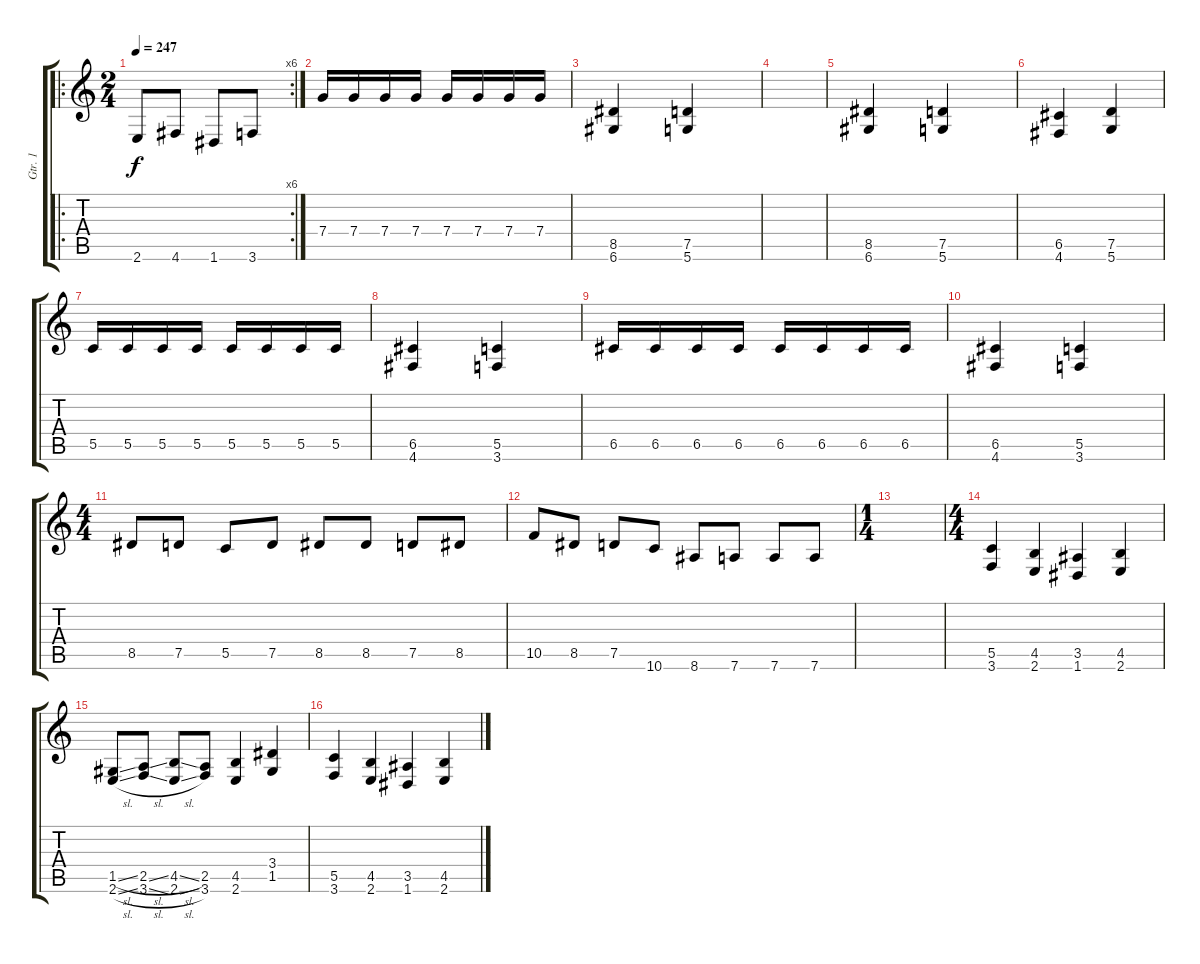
\track ("Gtr. 1" "Gtr. 1") {instrument distortionguitar}
\staff {score tabs}
\tuning (D4 A3 F3 C3 G2 D2) {hide}
\ro
\rc 6
\ts (2 4)
\tempo 247
\clef g2
\ks c
2.6.8{dy f} 4.6.8 1.6.8 3.6.8 |
7.4.16 7.4.16 7.4.16 7.4.16 7.4.16 7.4.16 7.4.16 7.4.16 |
(8.5 6.6).4 (7.5 5.6).4 |
|
(8.5 6.6).4 (7.5 5.6).4 |
(6.5 4.6).4 (7.5 5.6).4 |
5.5.16 5.5.16 5.5.16 5.5.16 5.5.16 5.5.16 5.5.16 5.5.16 |
(6.5 4.6).4 (5.5 3.6).4 |
6.5.16 6.5.16 6.5.16 6.5.16 6.5.16 6.5.16 6.5.16 6.5.16 |
(6.5 4.6).4 (5.5 3.6).4 |
\ts (4 4)
8.5.8 7.5.8 5.5.8 7.5.8 8.5.8 8.5.8 7.5.8 8.5.8 |
10.5.8 8.5.8 7.5.8 10.6.8 8.6.8 7.6.8 7.6.8 7.6.8 |
\ts (1 4)
|
\ts (4 4)
(5.5 3.6).4 (4.5 2.6).4 (3.5 1.6).4 (4.5 2.6).4 |
(1.5{sl} 2.6{sl}).8 (2.5{sl} 3.6{sl}).8 (4.5{sl} 2.6{sl}).8 (2.5 3.6).8 (4.5 2.6).4 (3.4 1.5).4 |
(5.5 3.6).4 (4.5 2.6).4 (3.5 1.6).4 (4.5 2.6).4
